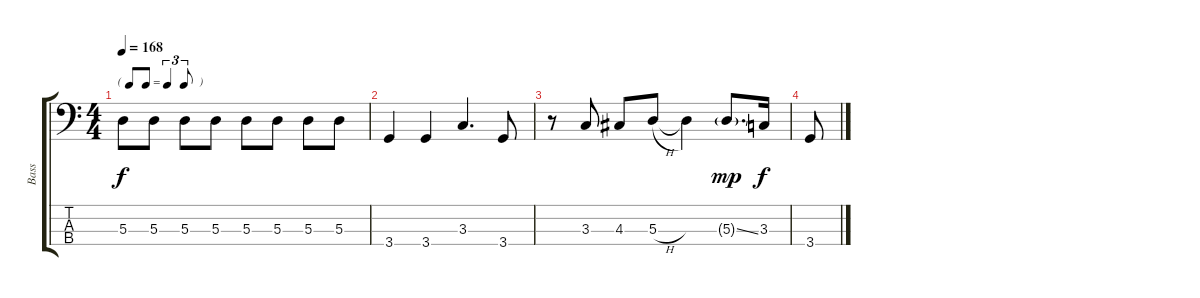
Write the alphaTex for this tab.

\track ("Bass" "Bass") {instrument electricbassfinger}
\staff {score tabs}
\tuning (G2 D2 A1 E1) {hide}
\ts (4 4)
\tf triplet8th
\tempo 168
\clef f4
\ks c
5.3.8{dy f} 5.3.8 5.3.8 5.3.8 5.3.8 5.3.8 5.3.8 5.3.8 |
3.4.4 3.4.4 3.3.4{d} 3.4.8 |
r.8 3.3.8 4.3.8 5.3{h}.8 5.3{t}.4 5.3{ss g}.8{d dy mp} 3.3.16{dy f} |
3.4.8
